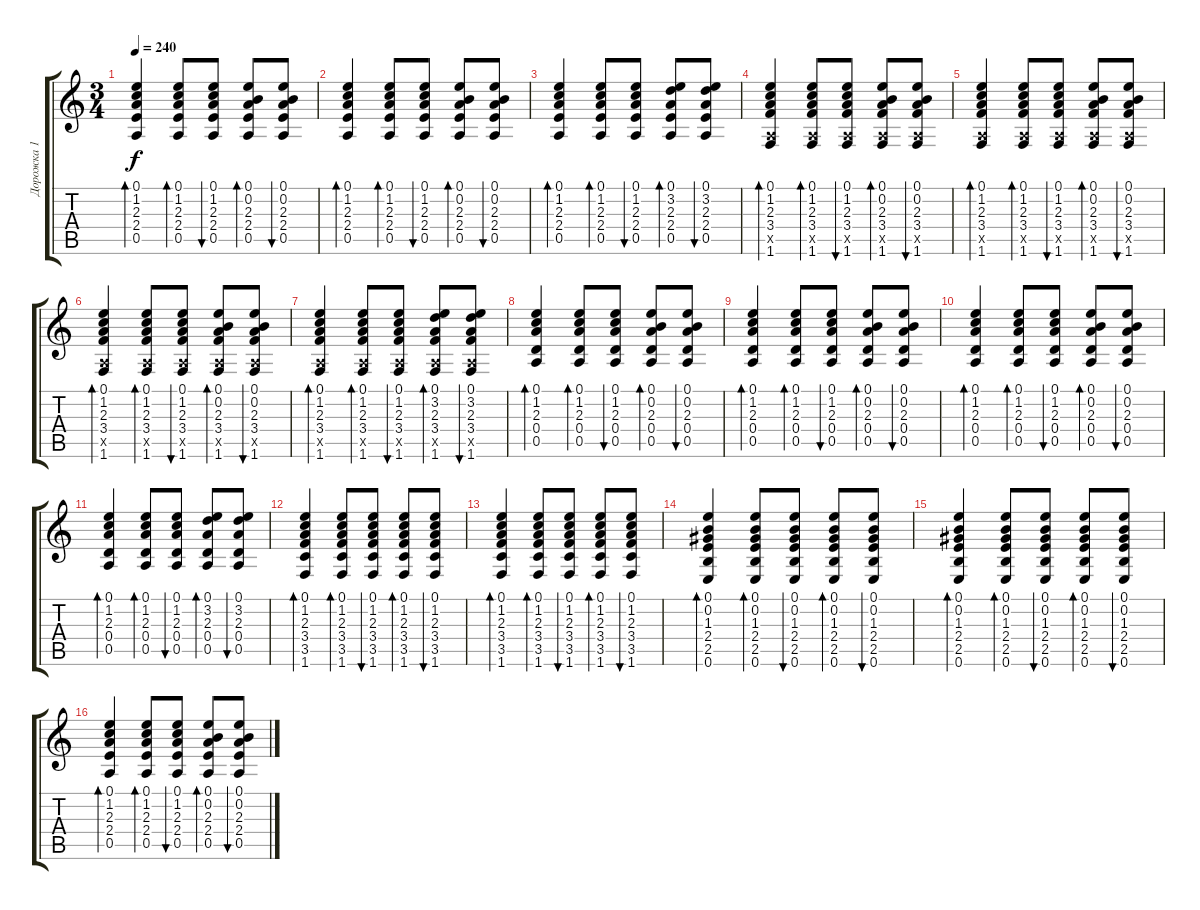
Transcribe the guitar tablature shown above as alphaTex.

\track ("Дорожка 1" "Дорожка 1") {instrument acousticguitarsteel}
\staff {score tabs}
\tuning (E4 B3 G3 D3 A2 E2) {hide}
\ts (3 4)
\tempo 240
\clef g2
\ks c
(0.1 1.2 2.3 2.4 0.5).4{bd 60 dy f} (0.1 1.2 2.3 2.4 0.5).8{bd 60} (0.1 1.2 2.3 2.4 0.5).8{bu 60} (0.1 0.2 2.3 2.4 0.5).8{bd 60} (0.1 0.2 2.3 2.4 0.5).8{bu 60} |
(0.1 1.2 2.3 2.4 0.5).4{bd 60} (0.1 1.2 2.3 2.4 0.5).8{bd 60} (0.1 1.2 2.3 2.4 0.5).8{bu 60} (0.1 0.2 2.3 2.4 0.5).8{bd 60} (0.1 0.2 2.3 2.4 0.5).8{bu 60} |
(0.1 1.2 2.3 2.4 0.5).4{bd 60} (0.1 1.2 2.3 2.4 0.5).8{bd 60} (0.1 1.2 2.3 2.4 0.5).8{bu 60} (0.1 3.2 2.3 2.4 0.5).8{bd 60} (0.1 3.2 2.3 2.4 0.5).8{bu 60} |
(0.1 1.2 2.3 3.4 0.5{x} 1.6).4{bd 60} (0.1 1.2 2.3 3.4 0.5{x} 1.6).8{bd 60} (0.1 1.2 2.3 3.4 0.5{x} 1.6).8{bu 60} (0.1 0.2 2.3 3.4 0.5{x} 1.6).8{bd 60} (0.1 0.2 2.3 3.4 0.5{x} 1.6).8{bu 60} |
(0.1 1.2 2.3 3.4 0.5{x} 1.6).4{bd 60} (0.1 1.2 2.3 3.4 0.5{x} 1.6).8{bd 60} (0.1 1.2 2.3 3.4 0.5{x} 1.6).8{bu 60} (0.1 0.2 2.3 3.4 0.5{x} 1.6).8{bd 60} (0.1 0.2 2.3 3.4 0.5{x} 1.6).8{bu 60} |
(0.1 1.2 2.3 3.4 0.5{x} 1.6).4{bd 60} (0.1 1.2 2.3 3.4 0.5{x} 1.6).8{bd 60} (0.1 1.2 2.3 3.4 0.5{x} 1.6).8{bu 60} (0.1 0.2 2.3 3.4 0.5{x} 1.6).8{bd 60} (0.1 0.2 2.3 3.4 0.5{x} 1.6).8{bu 60} |
(0.1 1.2 2.3 3.4 0.5{x} 1.6).4{bd 60} (0.1 1.2 2.3 3.4 0.5{x} 1.6).8{bd 60} (0.1 1.2 2.3 3.4 0.5{x} 1.6).8{bu 60} (0.1 3.2 2.3 3.4 0.5{x} 1.6).8{bd 60} (0.1 3.2 2.3 3.4 0.5{x} 1.6).8{bu 60} |
(0.1 1.2 2.3 0.4 0.5).4{bd 60} (0.1 1.2 2.3 0.4 0.5).8{bd 60} (0.1 1.2 2.3 0.4 0.5).8{bu 60} (0.1 0.2 2.3 0.4 0.5).8{bd 60} (0.1 0.2 2.3 0.4 0.5).8{bu 60} |
(0.1 1.2 2.3 0.4 0.5).4{bd 60} (0.1 1.2 2.3 0.4 0.5).8{bd 60} (0.1 1.2 2.3 0.4 0.5).8{bu 60} (0.1 0.2 2.3 0.4 0.5).8{bd 60} (0.1 0.2 2.3 0.4 0.5).8{bu 60} |
(0.1 1.2 2.3 0.4 0.5).4{bd 60} (0.1 1.2 2.3 0.4 0.5).8{bd 60} (0.1 1.2 2.3 0.4 0.5).8{bu 60} (0.1 0.2 2.3 0.4 0.5).8{bd 60} (0.1 0.2 2.3 0.4 0.5).8{bu 60} |
(0.1 1.2 2.3 0.4 0.5).4{bd 60} (0.1 1.2 2.3 0.4 0.5).8{bd 60} (0.1 1.2 2.3 0.4 0.5).8{bu 60} (0.1 3.2 2.3 0.4 0.5).8{bd 60} (0.1 3.2 2.3 0.4 0.5).8{bu 60} |
(0.1 1.2 2.3 3.4 3.5 1.6).4{bd 60} (0.1 1.2 2.3 3.4 3.5 1.6).8{bd 60} (0.1 1.2 2.3 3.4 3.5 1.6).8{bu 60} (0.1 1.2 2.3 3.4 3.5 1.6).8{bd 60} (0.1 1.2 2.3 3.4 3.5 1.6).8{bu 60} |
(0.1 1.2 2.3 3.4 3.5 1.6).4{bd 60} (0.1 1.2 2.3 3.4 3.5 1.6).8{bd 60} (0.1 1.2 2.3 3.4 3.5 1.6).8{bu 60} (0.1 1.2 2.3 3.4 3.5 1.6).8{bd 60} (0.1 1.2 2.3 3.4 3.5 1.6).8{bu 60} |
(0.1 0.2 1.3 2.4 2.5 0.6).4{bd 60} (0.1 0.2 1.3 2.4 2.5 0.6).8{bd 60} (0.1 0.2 1.3 2.4 2.5 0.6).8{bu 60} (0.1 0.2 1.3 2.4 2.5 0.6).8{bd 60} (0.1 0.2 1.3 2.4 2.5 0.6).8{bu 60} |
(0.1 0.2 1.3 2.4 2.5 0.6).4{bd 60} (0.1 0.2 1.3 2.4 2.5 0.6).8{bd 60} (0.1 0.2 1.3 2.4 2.5 0.6).8{bu 60} (0.1 0.2 1.3 2.4 2.5 0.6).8{bd 60} (0.1 0.2 1.3 2.4 2.5 0.6).8{bu 60} |
(0.1 1.2 2.3 2.4 0.5).4{bd 60} (0.1 1.2 2.3 2.4 0.5).8{bd 60} (0.1 1.2 2.3 2.4 0.5).8{bu 60} (0.1 0.2 2.3 2.4 0.5).8{bd 60} (0.1 0.2 2.3 2.4 0.5).8{bu 60}
